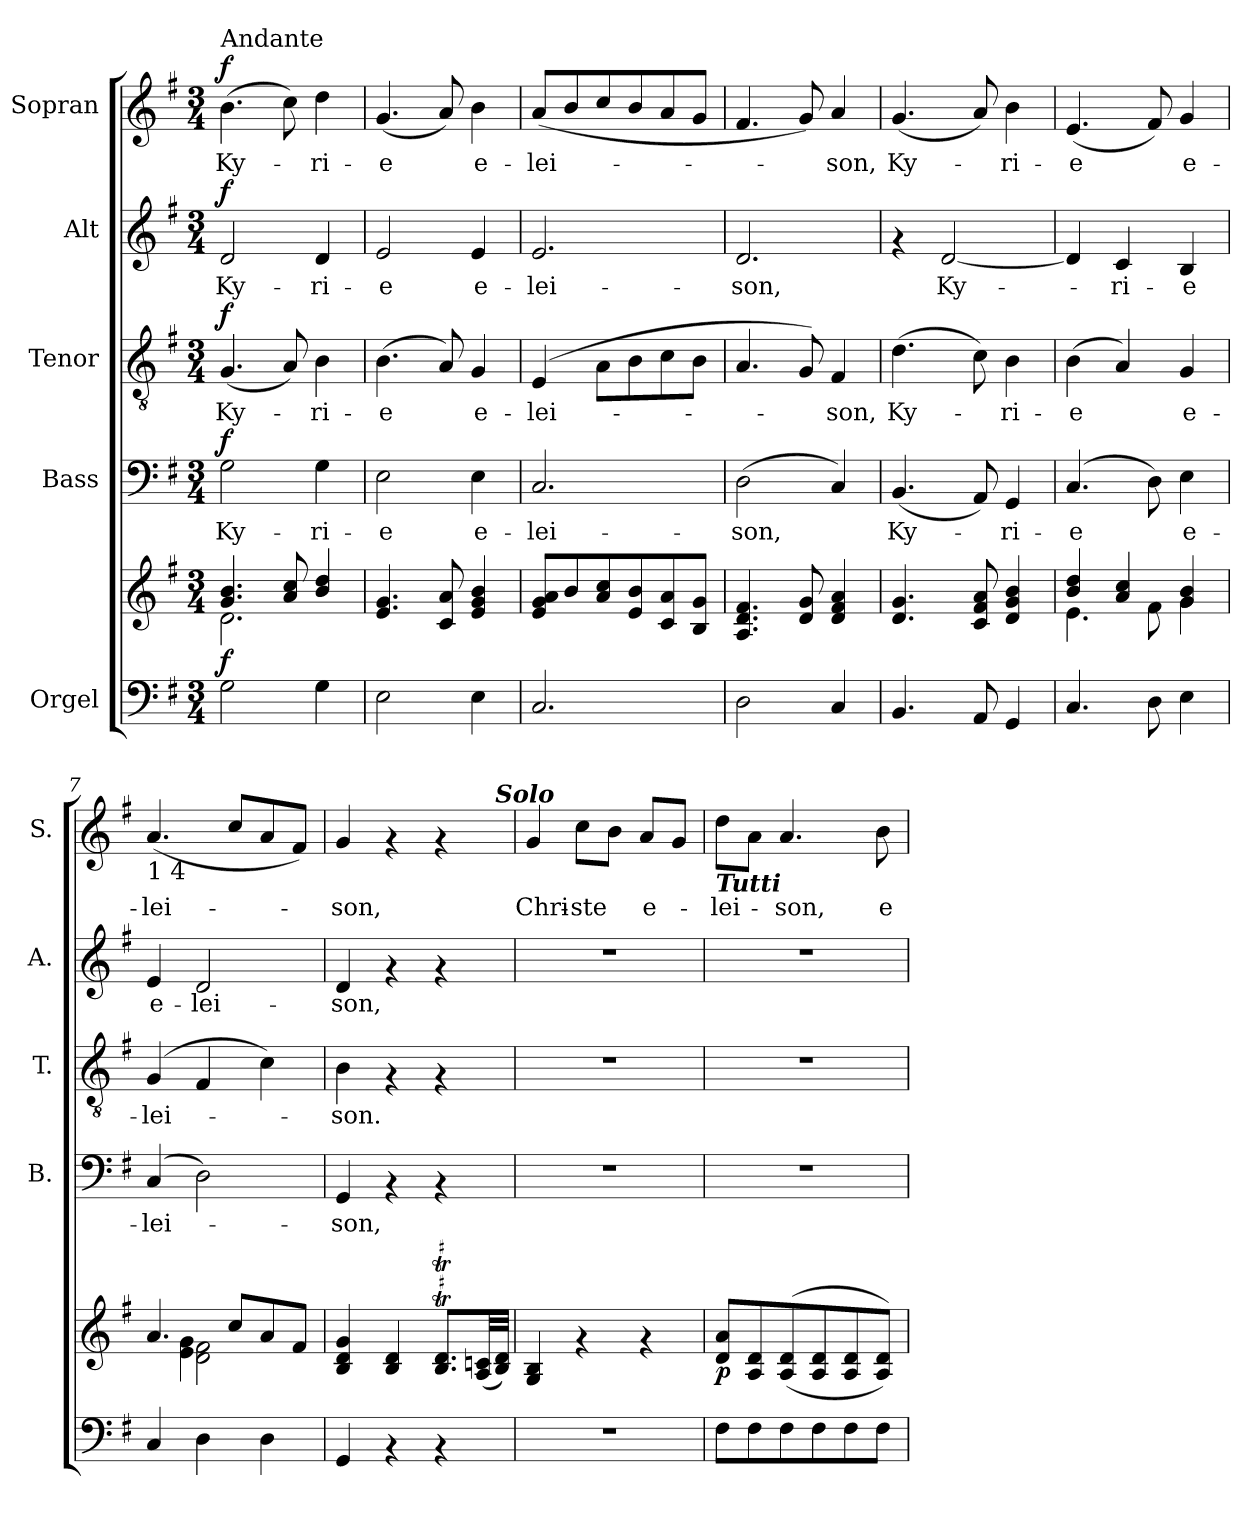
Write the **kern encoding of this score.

**kern	**kern	**dynam	**kern	**text	**dynam	**kern	**text	**dynam	**kern	**text	**dynam	**kern	**text	**dynam
*part5	*part5	*part5	*part4	*part4	*part4	*part3	*part3	*part3	*part2	*part2	*part2	*part1	*part1	*part1
*staff6	*staff5	*staff5/6	*staff4	*staff4	*staff4	*staff3	*staff3	*staff3	*staff2	*staff2	*staff2	*staff1	*staff1	*staff1
*I"Orgel	*	*	*I"Bass	*	*	*I"Tenor	*	*	*I"Alt	*	*	*I"Sopran	*	*
*	*	*	*I'B.	*	*	*I'T.	*	*	*I'A.	*	*	*I'S.	*	*
*clefF4	*clefG2	*	*clefF4	*	*	*clefGv2	*	*	*clefG2	*	*	*clefG2	*	*
*k[f#]	*k[f#]	*	*k[f#]	*	*	*k[f#]	*	*	*k[f#]	*	*	*k[f#]	*	*
*G:	*G:	*	*G:	*	*	*G:	*	*	*G:	*	*	*G:	*	*
*M3/4	*M3/4	*	*M3/4	*	*	*M3/4	*	*	*M3/4	*	*	*M3/4	*	*
=1	=1	=1	=1	=1	=1	=1	=1	=1	=1	=1	=1	=1	=1	=1
*	*^	*	*	*	*	*	*	*	*	*	*	*	*	*
!	!	!	!	!	!	!	!	!	!	!	!	!	!LO:TX:a:t=Andante	!	!
!	!	!	!LO:DY:b	!	!LO:LY:b	!LO:DY:a	!	!LO:LY:b	!LO:DY:a	!	!LO:LY:b	!LO:DY:a	!	!LO:LY:b	!LO:DY:a
2G\	4.g/ 4.b/	2.d\	f	2G\	Ky-	f	(<4.G/	Ky-	f	2d/	Ky-	f	(>4.b\	Ky-	f
.	8a/ 8cc/	.	.	.	.	.	8A/)	.	.	.	.	.	8cc\)	.	.
!	!	!	!	!	!LO:LY:b	!	!	!LO:LY:b	!	!	!LO:LY:b	!	!	!LO:LY:b	!
4G\	4b/ 4dd/	.	.	4G\	-ri-	.	4B\	-ri-	.	4d/	-ri-	.	4dd\	-ri-	.
*	*v	*v	*	*	*	*	*	*	*	*	*	*	*	*	*
=2	=2	=2	=2	=2	=2	=2	=2	=2	=2	=2	=2	=2	=2	=2
!	!	!	!	!LO:LY:b	!	!	!LO:LY:b	!	!	!LO:LY:b	!	!	!LO:LY:b	!
2E\	4.e/ 4.g/	.	2E\	-e	.	(>4.B\	-e	.	2e/	-e	.	(<4.g/	-e	.
.	8c/ 8a/	.	.	.	.	8A/)	.	.	.	.	.	8a/)	.	.
!	!	!	!	!LO:LY:b	!	!	!LO:LY:b	!	!	!LO:LY:b	!	!	!LO:LY:b	!
4E\	4e/ 4g/ 4b/	.	4E\	e-	.	4G/	e-	.	4e/	e-	.	4b\	e-	.
=3	=3	=3	=3	=3	=3	=3	=3	=3	=3	=3	=3	=3	=3	=3
!	!	!	!	!LO:LY:b	!	!	!LO:LY:b	!	!	!LO:LY:b	!	!	!LO:LY:b	!
2.C/	8e/ 8g/ 8a/L	.	2.C/	-lei-	.	(4E/	-lei-	.	2.e/	-lei-	.	(<8a/L	-lei-	.
.	8b/	.	.	.	.	.	.	.	.	.	.	8b/	.	.
.	8a/ 8cc/	.	.	.	.	8A\L	.	.	.	.	.	8cc/	.	.
.	8e/ 8b/	.	.	.	.	8B\	.	.	.	.	.	8b/	.	.
.	8c/ 8a/	.	.	.	.	8c\	.	.	.	.	.	8a/	.	.
.	8B/ 8g/J	.	.	.	.	8B\J	.	.	.	.	.	8g/J	.	.
=4	=4	=4	=4	=4	=4	=4	=4	=4	=4	=4	=4	=4	=4	=4
!	!	!	!	!LO:LY:b	!	!	!	!	!	!LO:LY:b	!	!	!	!
2D\	4.A/ 4.d/ 4.f#/	.	(>2D\	-son,	.	4.A/	.	.	2.d/	-son,	.	4.f#/	.	.
.	8d/ 8g/	.	.	.	.	8G/)	.	.	.	.	.	8g/)	.	.
!	!	!	!	!	!	!	!LO:LY:b	!	!	!	!	!	!LO:LY:b	!
4C/	4d/ 4f#/ 4a/	.	4C/)	.	.	4F#/	-son,	.	.	.	.	4a/	-son,	.
=5	=5	=5	=5	=5	=5	=5	=5	=5	=5	=5	=5	=5	=5	=5
!	!	!	!	!LO:LY:b	!	!	!LO:LY:b	!	!	!	!	!	!LO:LY:b	!
4.BB/	4.d/ 4.g/	.	(<4.BB/	Ky-	.	(>4.d\	Ky-	.	4rf	.	.	(<4.g/	Ky-	.
!	!	!	!	!	!	!	!	!	!	!LO:LY:b	!	!	!	!
.	.	.	.	.	.	.	.	.	[<2d/	Ky-	.	.	.	.
8AA/	8c/ 8f#/ 8a/	.	8AA/)	.	.	8c\)	.	.	.	.	.	8a/)	.	.
!	!	!	!	!LO:LY:b	!	!	!LO:LY:b	!	!	!	!	!	!LO:LY:b	!
4GG/	4d/ 4g/ 4b/	.	4GG/	-ri-	.	4B\	-ri-	.	.	.	.	4b\	-ri-	.
=6	=6	=6	=6	=6	=6	=6	=6	=6	=6	=6	=6	=6	=6	=6
*	*^	*	*	*	*	*	*	*	*	*	*	*	*	*
!	!	!	!	!	!LO:LY:b	!	!	!LO:LY:b	!	!	!	!	!	!LO:LY:b	!
4.C/	4b/ 4dd/	4.e\	.	(4.C/	-e	.	(>4B\	-e	.	4d/]	.	.	(<4.e/	-e	.
!	!	!	!	!	!	!	!	!	!	!	!LO:LY:b	!	!	!	!
.	4a/ 4cc/	.	.	.	.	.	4A/)	.	.	4c/	-ri-	.	.	.	.
8D\	.	8f#\	.	8D\)	.	.	.	.	.	.	.	.	8f#/)	.	.
!	!	!	!	!	!LO:LY:b	!	!	!LO:LY:b	!	!	!LO:LY:b	!	!	!LO:LY:b	!
4E\	4g/ 4b/	4g\	.	4E\	e-	.	4G/	e-	.	4B/	-e	.	4g/	e-	.
!!LO:PB:g=z
=7	=7	=7	=7	=7	=7	=7	=7	=7	=7	=7	=7	=7	=7	=7	=7
*	*	*^	*	*	*	*	*	*	*	*	*	*	*	*	*
!	!	!	!	!	!	!	!	!	!	!	!	!	!	!LO:TX:b:t=1 4	!	!
!	!	!	!	!	!	!LO:LY:b	!	!	!LO:LY:b	!	!	!LO:LY:b	!	!	!LO:LY:b	!
4C/	4.a/	4ryy	4ryy	.	(4C/	-lei-	.	(4G/	-lei-	.	4e/	e-	.	(<4.a/	-lei-	.
!	!	!	!	!	!	!	!	!	!	!	!	!LO:LY:b	!	!	!	!
4D\	.	2d\ 2f#\	4e\ 4g\	.	2D\)	.	.	4F#/	.	.	2d/	-lei-	.	.	.	.
.	8cc/L	.	.	.	.	.	.	.	.	.	.	.	.	8cc/L	.	.
4D\	8a/	.	4ryy	.	.	.	.	4c\)	.	.	.	.	.	8a/	.	.
.	8f#/J	.	.	.	.	.	.	.	.	.	.	.	.	8f#/J)	.	.
*	*v	*v	*v	*	*	*	*	*	*	*	*	*	*	*	*	*
=8	=8	=8	=8	=8	=8	=8	=8	=8	=8	=8	=8	=8	=8	=8
!	!	!	!	!LO:LY:b	!	!	!LO:LY:b	!	!	!LO:LY:b	!	!	!LO:LY:b	!
*	*	*	*	*	*	*	*	*	*	*	*	*^	*	*
4GG/	4B/ 4d/ 4g/	.	4GG/	-son,	.	4B\	-son.	.	4d/	-son,	.	4g/	2ryy	-son,	.
4rAA	4B/ 4d/	.	4rAA	.	.	4rF	.	.	4rf	.	.	4rf	.	.	.
4rAA	8.B/T 8.d/TL	.	4rAA	.	.	4rF	.	.	4rf	.	.	4rf	8..ryy	.	.
.	(>32A/ 32c/LL	.	.	.	.	.	.	.	.	.	.	.	.	.	.
!	!	!	!	!	!	!	!	!	!	!	!	!	!LO:TX:a:Bi:t=Solo	!	!
.	32B/ 32d/JJJ)	.	.	.	.	.	.	.	.	.	.	.	32ryy	.	.
=9	=9	=9	=9	=9	=9	=9	=9	=9	=9	=9	=9	=9	=9	=9	=9
!	!	!	!	!	!	!	!	!	!	!	!	!	!	!LO:LY:b	!
*	*	*	*	*	*	*	*	*	*	*	*	*v	*v	*	*
2.r	4G/ 4B/	.	2.r	.	.	2.r	.	.	2.r	.	.	4g/	Chri-	.
!	!	!	!	!	!	!	!	!	!	!	!	!	!LO:LY:b	!
.	4rf	.	.	.	.	.	.	.	.	.	.	8cc\L	-ste	.
.	.	.	.	.	.	.	.	.	.	.	.	8b\J	.	.
!	!	!	!	!	!	!	!	!	!	!	!	!	!LO:LY:b	!
.	4rf	.	.	.	.	.	.	.	.	.	.	8a/L	e-	.
.	.	.	.	.	.	.	.	.	.	.	.	8g/J	.	.
=10	=10	=10	=10	=10	=10	=10	=10	=10	=10	=10	=10	=10	=10	=10
!	!	!	!	!	!	!	!	!	!	!	!	!LO:TX:b:Bi:t=Tutti	!	!
!	!	!LO:DY:b	!	!	!	!	!	!	!	!	!	!	!LO:LY:b	!
8F#\L	8d/ 8a/L	p	2.r	.	.	2.r	.	.	2.r	.	.	8dd\L	-lei-	.
8F#\	8A/ 8d/	.	.	.	.	.	.	.	.	.	.	8a\J	.	.
!	!	!	!	!	!	!	!	!	!	!	!	!	!LO:LY:b	!
8F#\	(<(>8A/ 8d/	.	.	.	.	.	.	.	.	.	.	4.a/	-son,	.
8F#\	8A/ 8d/	.	.	.	.	.	.	.	.	.	.	.	.	.
8F#\	8A/ 8d/	.	.	.	.	.	.	.	.	.	.	.	.	.
!	!	!	!	!	!	!	!	!	!	!	!	!	!LO:LY:b	!
8F#\J	8A/ 8d/J))	.	.	.	.	.	.	.	.	.	.	8b\	e-	.
=	=	=	=	=	=	=	=	=	=	=	=	=	=	=
*-	*-	*-	*-	*-	*-	*-	*-	*-	*-	*-	*-	*-	*-	*-
